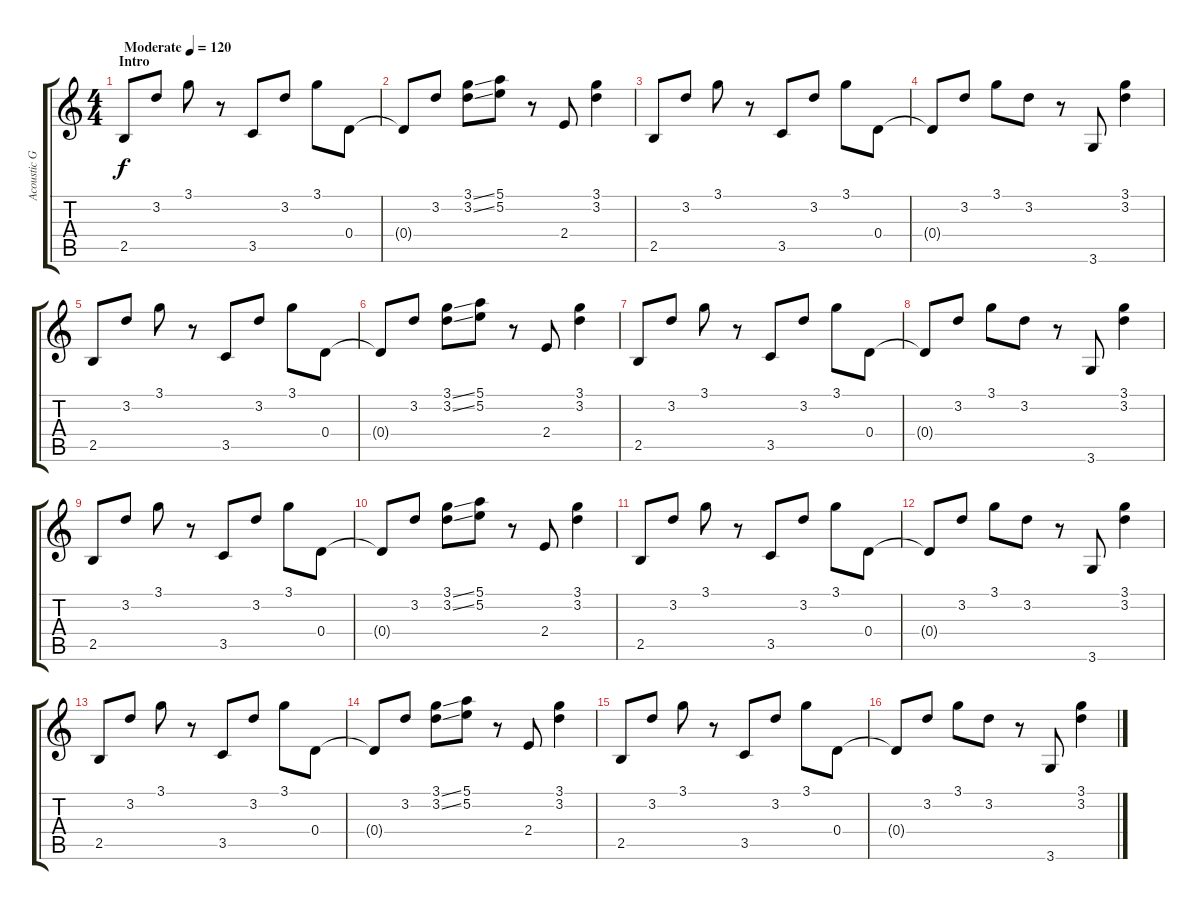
\track ("Acoustic Guitar (L)" "Acoustic G") {instrument acousticguitarsteel}
\staff {score tabs}
\tuning (E4 B3 G3 D3 A2 E2) {hide}
\ts (4 4)
\section ("" "Intro")
\tempo (120 "Moderate")
\clef g2
\ks c
2.5.8{dy f instrument acousticguitarsteel} 3.2.8 3.1.8 r.8 3.5.8 3.2.8 3.1.8 0.4.8 |
0.4{t}.8 3.2.8 (3.1{ss} 3.2{ss}).8 (5.1 5.2).8 r.8 2.4.8 (3.1 3.2).4 |
2.5.8 3.2.8 3.1.8 r.8 3.5.8 3.2.8 3.1.8 0.4.8 |
0.4{t}.8 3.2.8 3.1.8 3.2.8 r.8 3.6.8 (3.1 3.2).4 |
2.5.8 3.2.8 3.1.8 r.8 3.5.8 3.2.8 3.1.8 0.4.8 |
0.4{t}.8 3.2.8 (3.1{ss} 3.2{ss}).8 (5.1 5.2).8 r.8 2.4.8 (3.1 3.2).4 |
2.5.8 3.2.8 3.1.8 r.8 3.5.8 3.2.8 3.1.8 0.4.8 |
0.4{t}.8 3.2.8 3.1.8 3.2.8 r.8 3.6.8 (3.1 3.2).4 |
2.5.8 3.2.8 3.1.8 r.8 3.5.8 3.2.8 3.1.8 0.4.8 |
0.4{t}.8 3.2.8 (3.1{ss} 3.2{ss}).8 (5.1 5.2).8 r.8 2.4.8 (3.1 3.2).4 |
2.5.8 3.2.8 3.1.8 r.8 3.5.8 3.2.8 3.1.8 0.4.8 |
0.4{t}.8 3.2.8 3.1.8 3.2.8 r.8 3.6.8 (3.1 3.2).4 |
2.5.8 3.2.8 3.1.8 r.8 3.5.8 3.2.8 3.1.8 0.4.8 |
0.4{t}.8 3.2.8 (3.1{ss} 3.2{ss}).8 (5.1 5.2).8 r.8 2.4.8 (3.1 3.2).4 |
2.5.8 3.2.8 3.1.8 r.8 3.5.8 3.2.8 3.1.8 0.4.8 |
0.4{t}.8 3.2.8 3.1.8 3.2.8 r.8 3.6.8 (3.1 3.2).4
